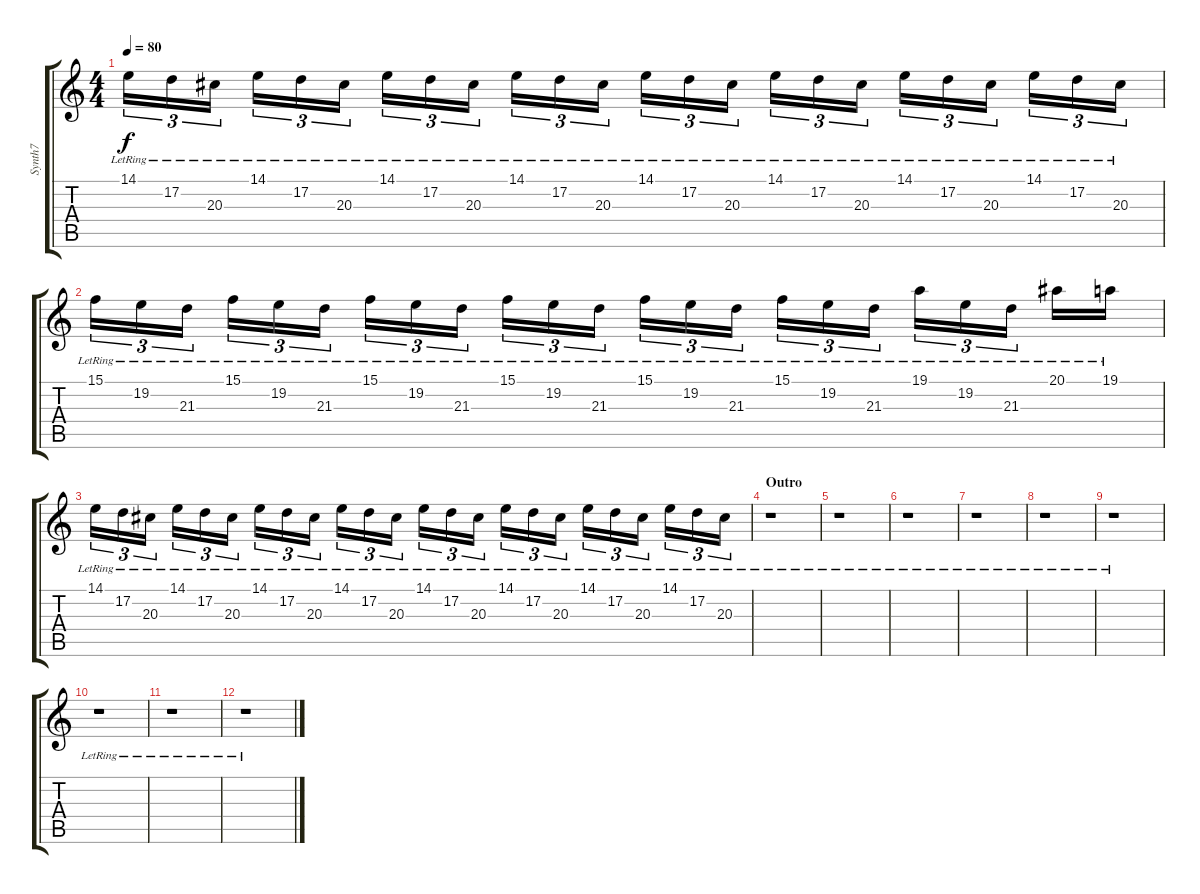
\track ("Synth7" "Synth7") {instrument harpsichord}
\staff {score tabs}
\tuning (D4 A3 F3 C3 G2 D2) {hide}
\ts (4 4)
\tempo 80
\clef g2
\ks c
14.1{lr}.16{tu (3 2) dy f} 17.2{lr}.16{tu (3 2)} 20.3{lr}.16{tu (3 2)} 14.1{lr}.16{tu (3 2)} 17.2{lr}.16{tu (3 2)} 20.3{lr}.16{tu (3 2)} 14.1{lr}.16{tu (3 2)} 17.2{lr}.16{tu (3 2)} 20.3{lr}.16{tu (3 2)} 14.1{lr}.16{tu (3 2)} 17.2{lr}.16{tu (3 2)} 20.3{lr}.16{tu (3 2)} 14.1{lr}.16{tu (3 2)} 17.2{lr}.16{tu (3 2)} 20.3{lr}.16{tu (3 2)} 14.1{lr}.16{tu (3 2)} 17.2{lr}.16{tu (3 2)} 20.3{lr}.16{tu (3 2)} 14.1{lr}.16{tu (3 2)} 17.2{lr}.16{tu (3 2)} 20.3{lr}.16{tu (3 2)} 14.1{lr}.16{tu (3 2)} 17.2{lr}.16{tu (3 2)} 20.3{lr}.16{tu (3 2)} |
15.1{lr}.16{tu (3 2)} 19.2{lr}.16{tu (3 2)} 21.3{lr}.16{tu (3 2)} 15.1{lr}.16{tu (3 2)} 19.2{lr}.16{tu (3 2)} 21.3{lr}.16{tu (3 2)} 15.1{lr}.16{tu (3 2)} 19.2{lr}.16{tu (3 2)} 21.3{lr}.16{tu (3 2)} 15.1{lr}.16{tu (3 2)} 19.2{lr}.16{tu (3 2)} 21.3{lr}.16{tu (3 2)} 15.1{lr}.16{tu (3 2)} 19.2{lr}.16{tu (3 2)} 21.3{lr}.16{tu (3 2)} 15.1{lr}.16{tu (3 2)} 19.2{lr}.16{tu (3 2)} 21.3{lr}.16{tu (3 2)} 19.1{lr}.16{tu (3 2)} 19.2{lr}.16{tu (3 2)} 21.3{lr}.16{tu (3 2)} 20.1{lr}.16 19.1{lr}.16 |
14.1{lr}.16{tu (3 2)} 17.2{lr}.16{tu (3 2)} 20.3{lr}.16{tu (3 2)} 14.1{lr}.16{tu (3 2)} 17.2{lr}.16{tu (3 2)} 20.3{lr}.16{tu (3 2)} 14.1{lr}.16{tu (3 2)} 17.2{lr}.16{tu (3 2)} 20.3{lr}.16{tu (3 2)} 14.1{lr}.16{tu (3 2)} 17.2{lr}.16{tu (3 2)} 20.3{lr}.16{tu (3 2)} 14.1{lr}.16{tu (3 2)} 17.2{lr}.16{tu (3 2)} 20.3{lr}.16{tu (3 2)} 14.1{lr}.16{tu (3 2)} 17.2{lr}.16{tu (3 2)} 20.3{lr}.16{tu (3 2)} 14.1{lr}.16{tu (3 2)} 17.2{lr}.16{tu (3 2)} 20.3{lr}.16{tu (3 2)} 14.1{lr}.16{tu (3 2)} 17.2{lr}.16{tu (3 2)} 20.3{lr}.16{tu (3 2)} |
\section ("" "Outro")
r.1 |
r.1 |
r.1 |
r.1 |
r.1 |
r.1 |
r.1 |
r.1 |
r.1
